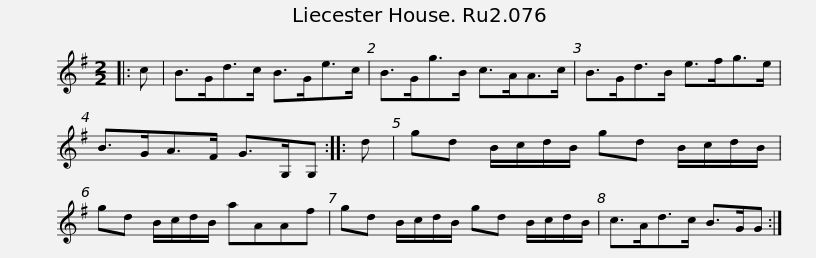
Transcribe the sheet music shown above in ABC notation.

X:1
L:1/8
M:2/2
I:linebreak $
K:G
V:1 treble
V:1
|: c | B>Gd>c B>Ge>c | B>Gg>B c>AA>c | B>Gd>B e>fg>e | B>GA>F G>G,G, :: %5
 d |$ gd B/c/d/B/ gd B/c/d/B/ | gd B/c/d/B/ aAAf | gd B/c/d/B/ gd B/c/d/B/ | c>Ad>c B>GG :| %10
